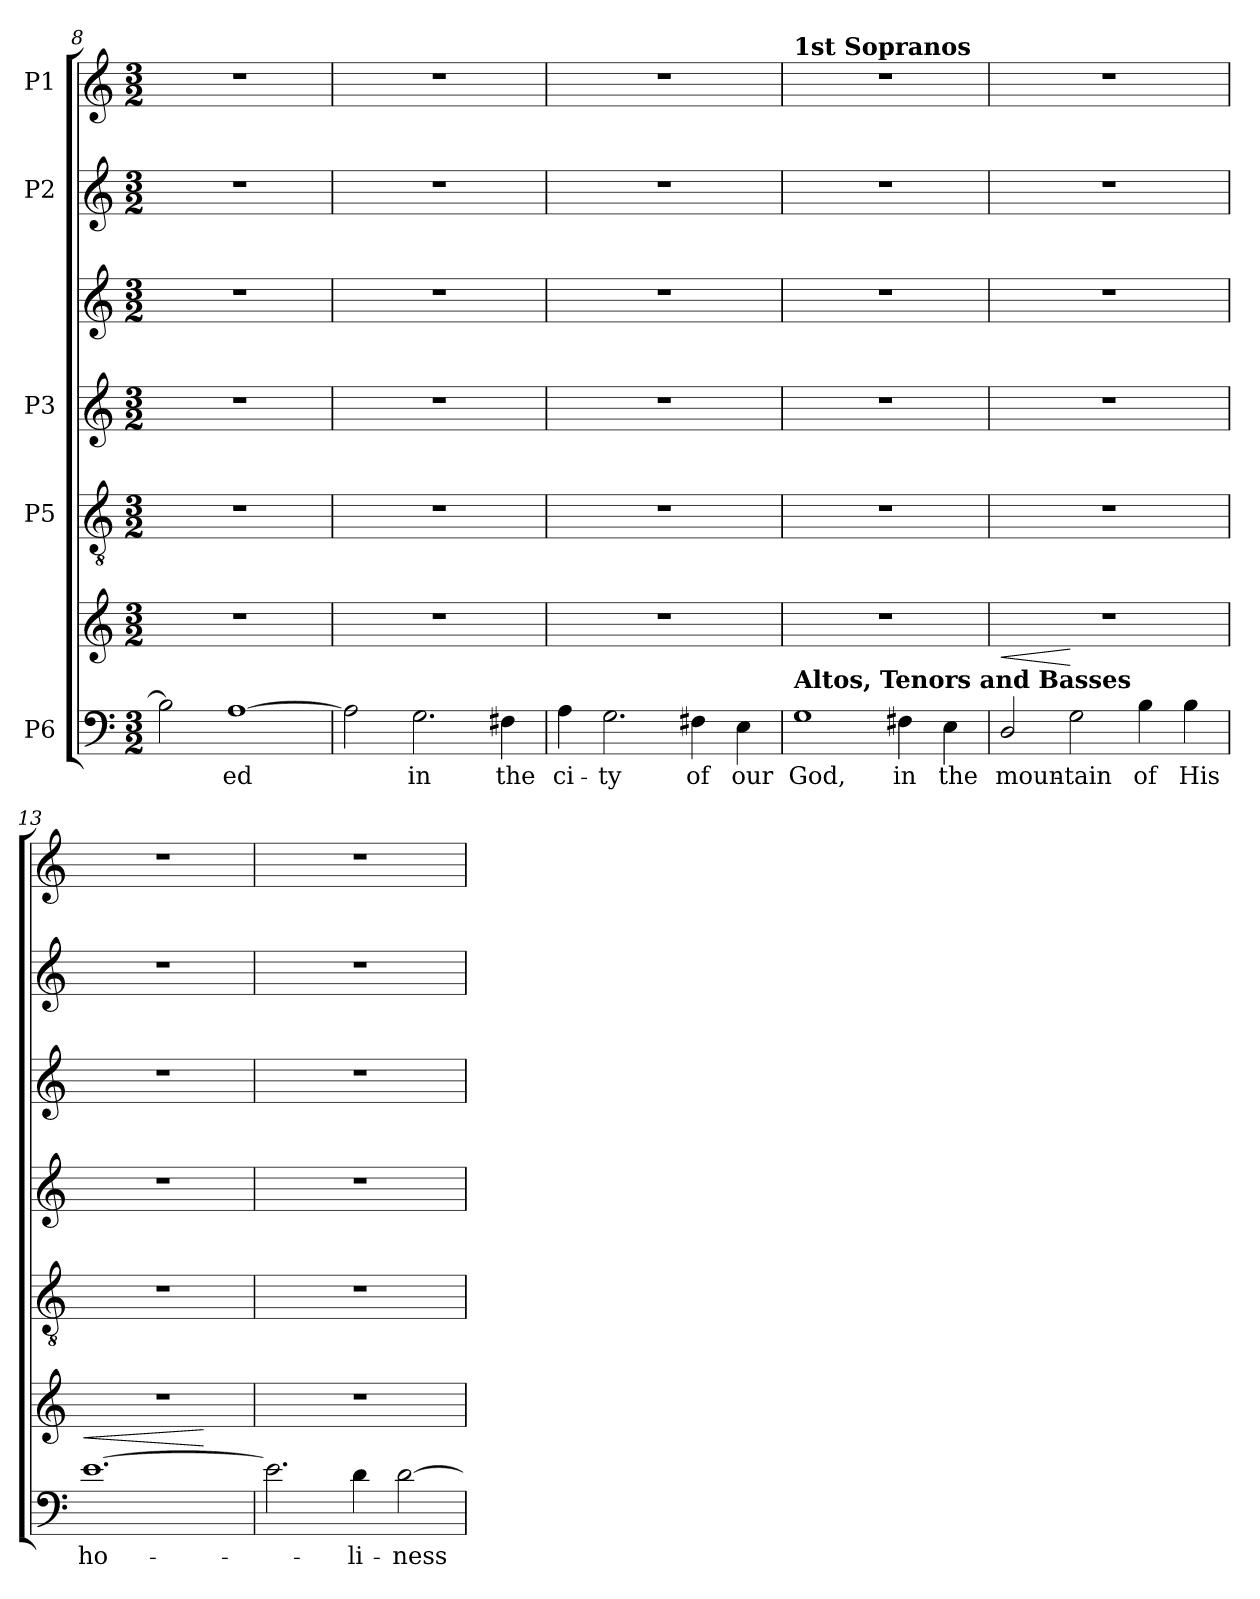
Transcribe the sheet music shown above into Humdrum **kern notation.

**kern	**text	**kern	**dynam	**kern	**kern	**kern	**kern	**kern
*part5	*part5	*part5	*part5	*part4	*part3	*part3	*part2	*part1
*staff7	*staff7	*staff6	*staff6/7	*staff5	*staff4	*staff3	*staff2	*staff1
*I"P6	*	*	*	*I"P5	*I"P3	*	*I"P2	*I"P1
*clefF4	*	*clefG2	*	*clefGv2	*clefG2	*clefG2	*clefG2	*clefG2
*	*	*	*	*ITrd7c12	*	*	*	*
*k[]	*	*k[]	*	*k[]	*k[]	*k[]	*k[]	*k[]
*C:	*	*C:	*	*C:	*C:	*C:	*C:	*C:
*M3/2	*	*M3/2	*	*M3/2	*M3/2	*M3/2	*M3/2	*M3/2
=8	=8	=8	=8	=8	=8	=8	=8	=8
!	!	!LO:N:vis=1	!	!LO:N:vis=1	!LO:N:vis=1	!LO:N:vis=1	!LO:N:vis=1	!LO:N:vis=1
2Bi\]	.	1.r	.	1.r	1.r	1.r	1.r	1.r
!	!LO:LY:b:color=#000000	!	!	!	!	!	!	!
[1Ai	-ed	.	.	.	.	.	.	.
=9	=9	=9	=9	=9	=9	=9	=9	=9
!	!	!LO:N:vis=1	!	!LO:N:vis=1	!LO:N:vis=1	!LO:N:vis=1	!LO:N:vis=1	!LO:N:vis=1
2Ai\]	.	1.r	.	1.r	1.r	1.r	1.r	1.r
!	!LO:LY:b:color=#000000	!	!	!	!	!	!	!
2.Gi\	in	.	.	.	.	.	.	.
!	!LO:LY:b:color=#000000	!	!	!	!	!	!	!
4F#i\	the	.	.	.	.	.	.	.
=10	=10	=10	=10	=10	=10	=10	=10	=10
!	!LO:LY:b:color=#000000	!LO:N:vis=1	!	!LO:N:vis=1	!LO:N:vis=1	!LO:N:vis=1	!LO:N:vis=1	!LO:N:vis=1
4Ai\	ci-	1.r	.	1.r	1.r	1.r	1.r	1.r
!	!LO:LY:b:color=#000000	!	!	!	!	!	!	!
2.Gi\	-ty	.	.	.	.	.	.	.
!	!LO:LY:b:color=#000000	!	!	!	!	!	!	!
4F#i\	of	.	.	.	.	.	.	.
!	!LO:LY:b:color=#000000	!	!	!	!	!	!	!
4Ei\	our	.	.	.	.	.	.	.
!!LO:LB:g=z
=11	=11	=11	=11	=11	=11	=11	=11	=11
!	!	!	!	!	!	!	!	!LO:TX:a:B:t=1st Sopranos
!LO:TX:a:B:t=Altos, Tenors and Basses	!	!	!	!	!	!	!	!
!	!LO:LY:b:color=#000000	!LO:N:vis=1	!	!LO:N:vis=1	!LO:N:vis=1	!LO:N:vis=1	!LO:N:vis=1	!LO:N:vis=1
1Gi	God,	1.r	.	1.r	1.r	1.r	1.r	1.r
!	!LO:LY:b:color=#000000	!	!	!	!	!	!	!
4F#i\	in	.	.	.	.	.	.	.
!	!LO:LY:b:color=#000000	!	!	!	!	!	!	!
4Ei\	the	.	.	.	.	.	.	.
=12	=12	=12	=12	=12	=12	=12	=12	=12
!	!LO:LY:b:color=#000000	!LO:N:vis=1	!LO:HP:b	!LO:N:vis=1	!LO:N:vis=1	!LO:N:vis=1	!LO:N:vis=1	!LO:N:vis=1
2Di/	moun-	1.r	<	1.r	1.r	1.r	1.r	1.r
!	!LO:LY:b:color=#000000	!	!	!	!	!	!	!
2Gi\	-tain	.	[	.	.	.	.	.
!	!LO:LY:b:color=#000000	!	!	!	!	!	!	!
4Bi\	of	.	.	.	.	.	.	.
!	!LO:LY:b:color=#000000	!	!	!	!	!	!	!
4Bi\	His	.	.	.	.	.	.	.
=13	=13	=13	=13	=13	=13	=13	=13	=13
!	!LO:LY:b:color=#000000	!LO:N:vis=1	!LO:HP:b	!LO:N:vis=1	!LO:N:vis=1	!LO:N:vis=1	!LO:N:vis=1	!LO:N:vis=1
*	*	*	*	*	*	*	*	*^
[1.ei	ho-	1.r	<	1.r	1.r	1.r	1.r	1.r	2ryy
.	.	.	.	.	.	.	.	.	1ryy
.	.	.	[	.	.	.	.	.	.
=14	=14	=14	=14	=14	=14	=14	=14	=14	=14
!	!	!LO:N:vis=1	!	!LO:N:vis=1	!LO:N:vis=1	!LO:N:vis=1	!LO:N:vis=1	!LO:N:vis=1	!
*	*	*	*	*	*	*	*	*v	*v
2.ei\]	.	1.r	.	1.r	1.r	1.r	1.r	1.r
!	!LO:LY:b:color=#000000	!	!	!	!	!	!	!
4di\	-li-	.	.	.	.	.	.	.
!	!LO:LY:b:color=#000000	!	!	!	!	!	!	!
[2di\	-ness	.	.	.	.	.	.	.
=	=	=	=	=	=	=	=	=
*-	*-	*-	*-	*-	*-	*-	*-	*-
